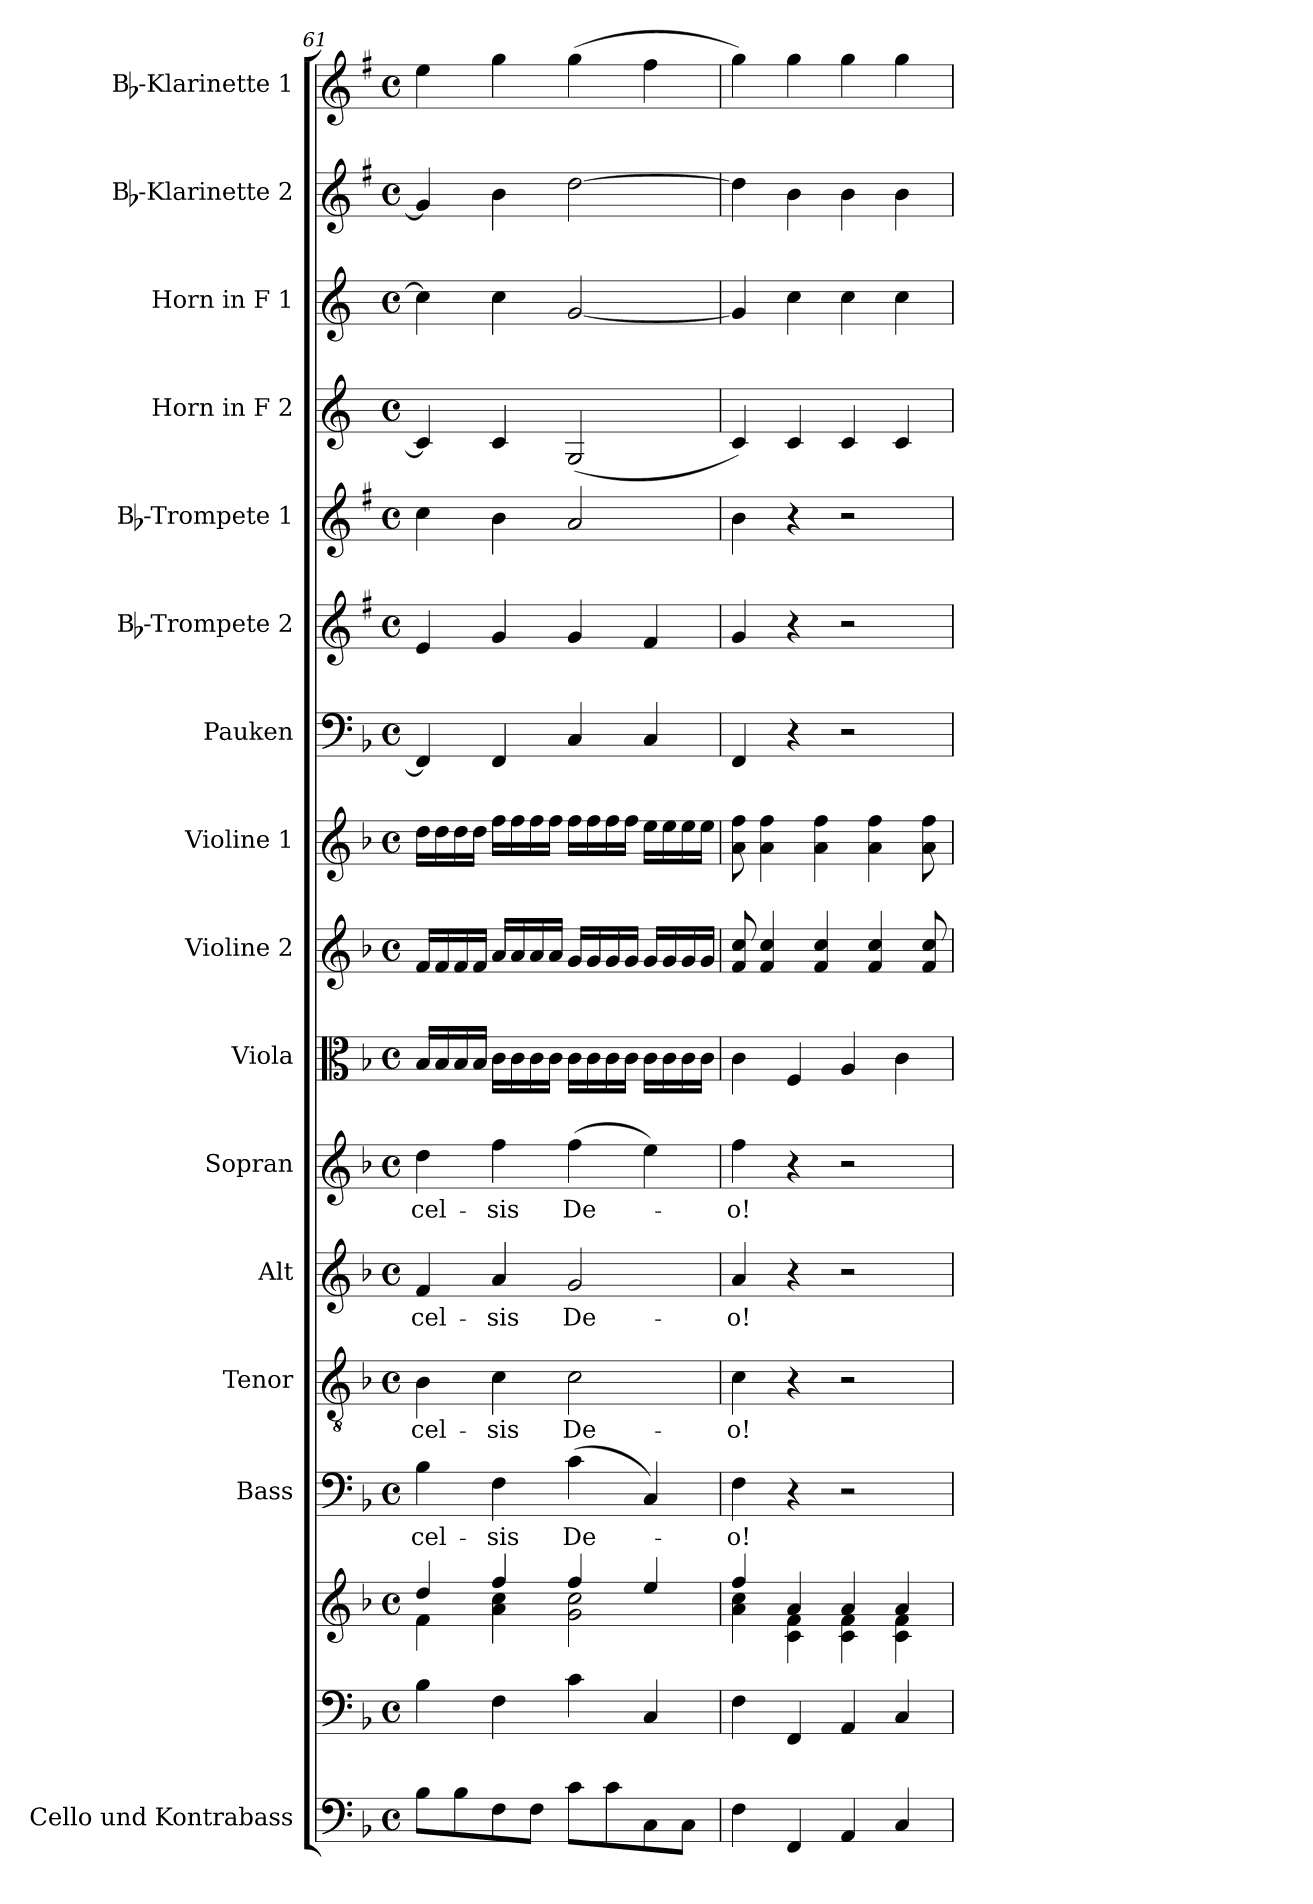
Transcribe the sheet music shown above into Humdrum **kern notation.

**kern	**kern	**kern	**kern	**text	**kern	**text	**kern	**text	**kern	**text	**kern	**kern	**kern	**kern	**kern	**kern	**kern	**kern	**kern	**kern
*part16	*part15	*part15	*part14	*part14	*part13	*part13	*part12	*part12	*part11	*part11	*part10	*part9	*part8	*part7	*part6	*part5	*part4	*part3	*part2	*part1
*staff17	*staff16	*staff15	*staff14	*staff14	*staff13	*staff13	*staff12	*staff12	*staff11	*staff11	*staff10	*staff9	*staff8	*staff7	*staff6	*staff5	*staff4	*staff3	*staff2	*staff1
*I"Cello und Kontrabass	*	*	*I"Bass	*	*I"Tenor	*	*I"Alt	*	*I"Sopran	*	*I"Viola	*I"Violine 2	*I"Violine 1	*I"Pauken	*I"Bb-Trompete 2	*I"Bb-Trompete 1	*I"Horn in F 2	*I"Horn in F 1	*I"Bb-Klarinette 2	*I"Bb-Klarinette 1
*I'Kb.	*	*	*I'B.	*	*I'T.	*	*I'A.	*	*I'S.	*	*I'Vla.	*I'Vl. 2	*I'Vl. 1	*I'Pk.	*I'Bb Trp. 2	*I'Bb Trp. 1	*	*	*I'Bb Kl. 2	*I'Bb Kl. 1
*clefF4	*clefF4	*clefG2	*clefF4	*	*clefGv2	*	*clefG2	*	*clefG2	*	*clefC3	*clefG2	*clefG2	*clefF4	*clefG2	*clefG2	*clefG2	*clefG2	*clefG2	*clefG2
*ITrd7c12	*	*	*	*	*	*	*	*	*	*	*	*	*	*	*ITrd1c2	*ITrd1c2	*ITrd4c7	*ITrd4c7	*ITrd1c2	*ITrd1c2
*k[b-]	*k[b-]	*k[b-]	*k[b-]	*	*k[b-]	*	*k[b-]	*	*k[b-]	*	*k[b-]	*k[b-]	*k[b-]	*k[b-]	*k[b-]	*k[b-]	*k[b-]	*k[b-]	*k[b-]	*k[b-]
*F:	*F:	*F:	*F:	*	*F:	*	*F:	*	*F:	*	*F:	*F:	*F:	*F:	*F:	*F:	*F:	*F:	*F:	*F:
*M4/4	*M4/4	*M4/4	*M4/4	*	*M4/4	*	*M4/4	*	*M4/4	*	*M4/4	*M4/4	*M4/4	*M4/4	*M4/4	*M4/4	*M4/4	*M4/4	*M4/4	*M4/4
*met(c)	*met(c)	*met(c)	*met(c)	*	*met(c)	*	*met(c)	*	*met(c)	*	*met(c)	*met(c)	*met(c)	*met(c)	*met(c)	*met(c)	*met(c)	*met(c)	*met(c)	*met(c)
=61	=61	=61	=61	=61	=61	=61	=61	=61	=61	=61	=61	=61	=61	=61	=61	=61	=61	=61	=61	=61
*	*	*^	*	*	*	*	*	*	*	*	*	*	*	*	*	*	*	*	*	*
!	!	!	!	!	!LO:LY:b	!	!LO:LY:b	!	!LO:LY:b	!	!LO:LY:b	!	!	!	!	!	!	!	!	!	!
8BB-\L	4B-\	4dd/	4f\	4B-\	-cel-	4B-\	-cel-	4f/	-cel-	4dd\	-cel-	16B-/LL	16f/LL	16dd\LL	4FF/]	4d/	4b-\	4F/]	4f\]	4f/]	4dd\
.	.	.	.	.	.	.	.	.	.	.	.	16B-/	16f/	16dd\	.	.	.	.	.	.	.
8BB-\	.	.	.	.	.	.	.	.	.	.	.	16B-/	16f/	16dd\	.	.	.	.	.	.	.
.	.	.	.	.	.	.	.	.	.	.	.	16B-/JJ	16f/JJ	16dd\JJ	.	.	.	.	.	.	.
!	!	!	!	!	!LO:LY:b	!	!LO:LY:b	!	!LO:LY:b	!	!LO:LY:b	!	!	!	!	!	!	!	!	!	!
8FF\	4F\	4ff/	4a\ 4cc\	4F\	-sis	4c\	-sis	4a/	-sis	4ff\	-sis	16c\LL	16a/LL	16ff\LL	4FF/	4f/	4a\	4F/	4f\	4a\	4ff\
.	.	.	.	.	.	.	.	.	.	.	.	16c\	16a/	16ff\	.	.	.	.	.	.	.
8FF\J	.	.	.	.	.	.	.	.	.	.	.	16c\	16a/	16ff\	.	.	.	.	.	.	.
.	.	.	.	.	.	.	.	.	.	.	.	16c\JJ	16a/JJ	16ff\JJ	.	.	.	.	.	.	.
!	!	!	!	!	!LO:LY:b	!	!LO:LY:b	!	!LO:LY:b	!	!LO:LY:b	!	!	!	!	!	!	!	!	!	!
8C\L	4c\	4ff/	2g\ 2cc\	(>4c\	De-	2c\	De-	2g/	De-	(>4ff\	De-	16c\LL	16g/LL	16ff\LL	4C/	4f/	2g/	(<2C/	[2c/	[2cc\	(>4ff\
.	.	.	.	.	.	.	.	.	.	.	.	16c\	16g/	16ff\	.	.	.	.	.	.	.
8C\	.	.	.	.	.	.	.	.	.	.	.	16c\	16g/	16ff\	.	.	.	.	.	.	.
.	.	.	.	.	.	.	.	.	.	.	.	16c\JJ	16g/JJ	16ff\JJ	.	.	.	.	.	.	.
8CC\	4C/	4ee/	.	4C/)	.	.	.	.	.	4ee\)	.	16c\LL	16g/LL	16ee\LL	4C/	4e/	.	.	.	.	4ee\
.	.	.	.	.	.	.	.	.	.	.	.	16c\	16g/	16ee\	.	.	.	.	.	.	.
8CC\J	.	.	.	.	.	.	.	.	.	.	.	16c\	16g/	16ee\	.	.	.	.	.	.	.
.	.	.	.	.	.	.	.	.	.	.	.	16c\JJ	16g/JJ	16ee\JJ	.	.	.	.	.	.	.
=62	=62	=62	=62	=62	=62	=62	=62	=62	=62	=62	=62	=62	=62	=62	=62	=62	=62	=62	=62	=62	=62
!	!	!	!	!	!LO:LY:b	!	!LO:LY:b	!	!LO:LY:b	!	!LO:LY:b	!	!	!	!	!	!	!	!	!	!
4FF\	4F\	4ff/	4a\ 4cc\	4F\	-o!	4c\	-o!	4a/	-o!	4ff\	-o!	4c\	8f/ 8cc/	8a\ 8ff\	4FF/	4f/	4a\	4F/)	4c/]	4cc\]	4ff\)
.	.	.	.	.	.	.	.	.	.	.	.	.	4f/ 4cc/	4a\ 4ff\	.	.	.	.	.	.	.
4FFF/	4FF/	4a/	4c\ 4f\	4r	.	4r	.	4r	.	4r	.	4F/	.	.	4r	4r	4r	4F/	4f\	4a\	4ff\
.	.	.	.	.	.	.	.	.	.	.	.	.	4f/ 4cc/	4a\ 4ff\	.	.	.	.	.	.	.
4AAA/	4AA/	4a/	4c\ 4f\	2r	.	2r	.	2r	.	2r	.	4A/	.	.	2r	2r	2r	4F/	4f\	4a\	4ff\
.	.	.	.	.	.	.	.	.	.	.	.	.	4f/ 4cc/	4a\ 4ff\	.	.	.	.	.	.	.
4CC/	4C/	4a/	4c\ 4f\	.	.	.	.	.	.	.	.	4c\	.	.	.	.	.	4F/	4f\	4a\	4ff\
.	.	.	.	.	.	.	.	.	.	.	.	.	8f/ 8cc/	8a\ 8ff\	.	.	.	.	.	.	.
*	*	*v	*v	*	*	*	*	*	*	*	*	*	*	*	*	*	*	*	*	*	*
=	=	=	=	=	=	=	=	=	=	=	=	=	=	=	=	=	=	=	=	=
*-	*-	*-	*-	*-	*-	*-	*-	*-	*-	*-	*-	*-	*-	*-	*-	*-	*-	*-	*-	*-
